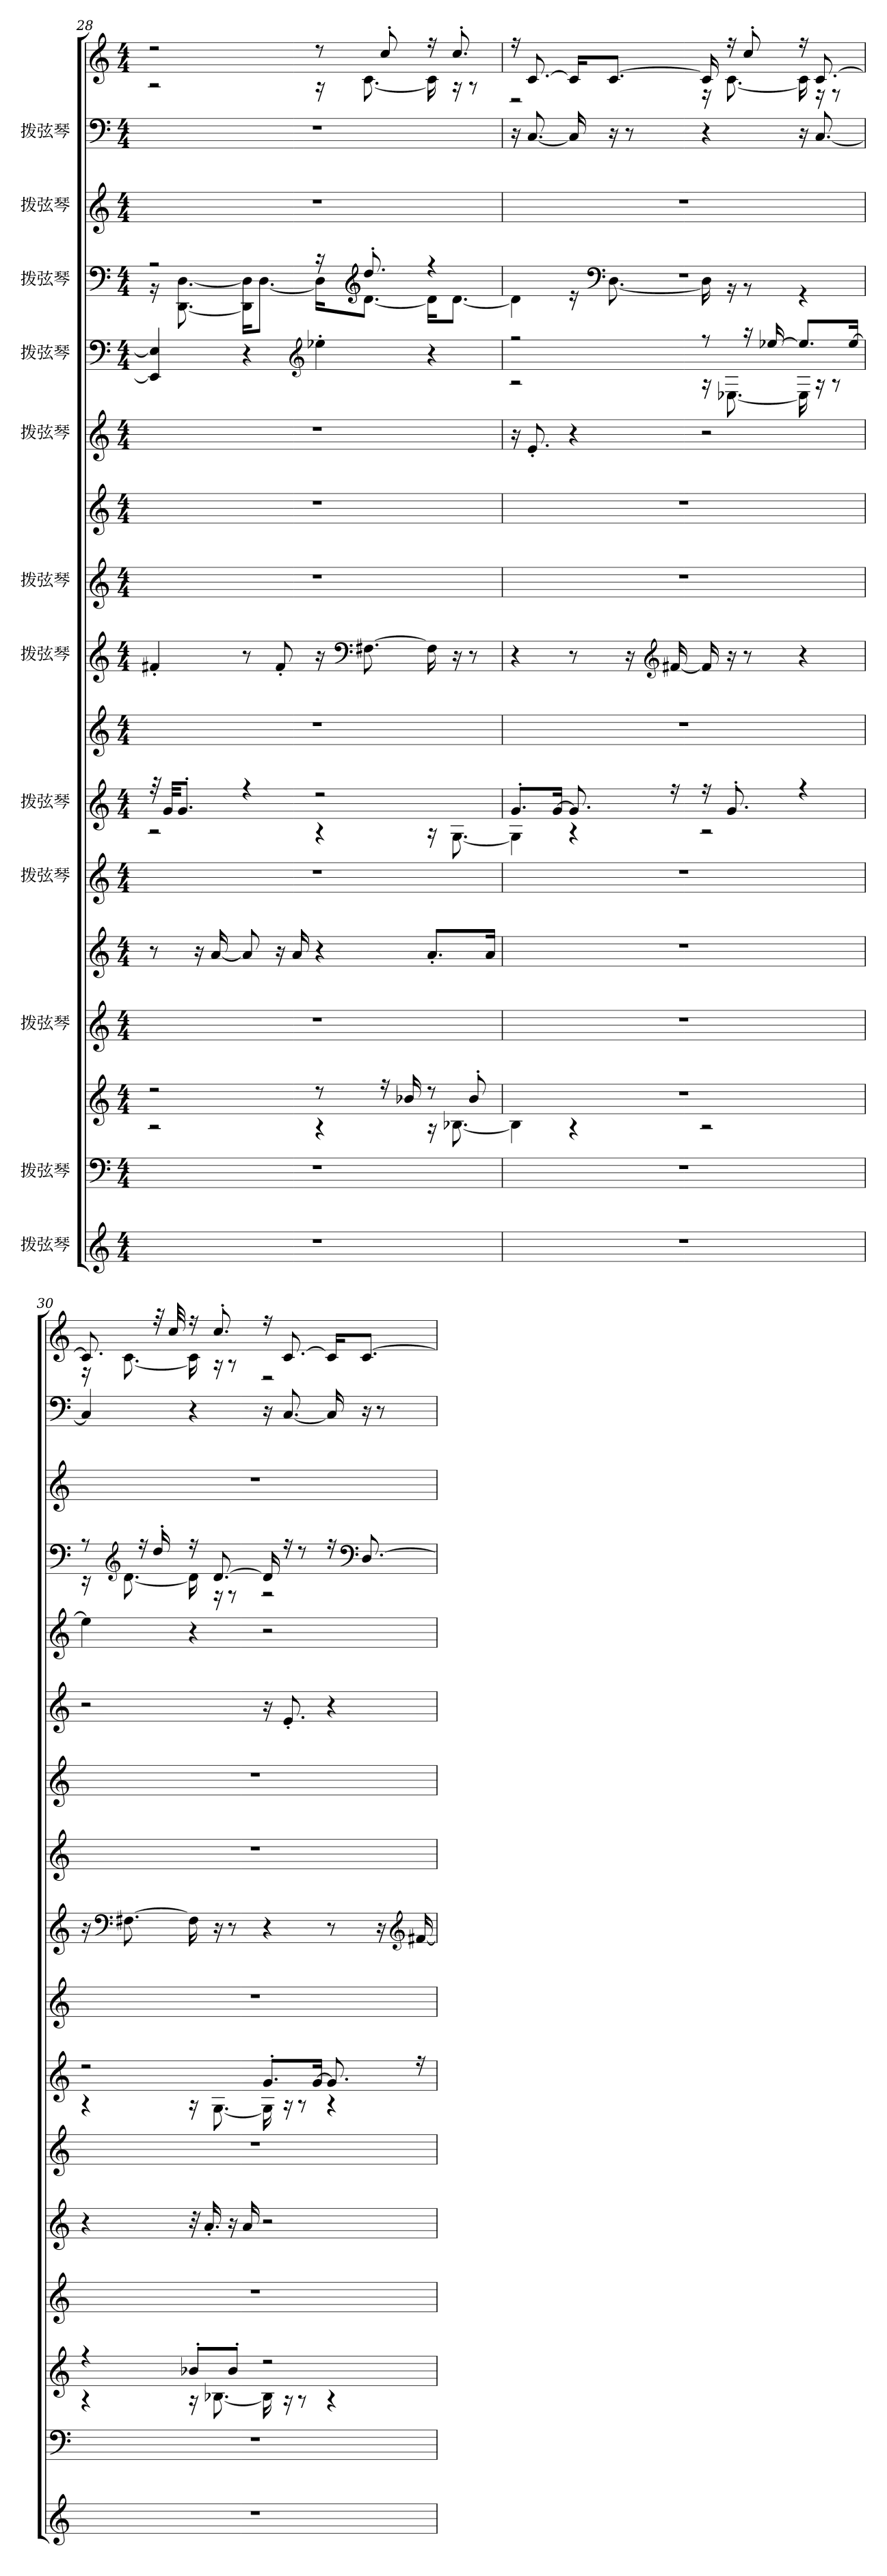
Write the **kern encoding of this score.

**kern	**kern	**kern	**kern	**kern	**kern	**kern	**kern	**kern	**kern	**kern	**kern	**kern	**kern	**kern	**kern	**kern
*part12	*part11	*part11	*part10	*part10	*part9	*part8	*part8	*part7	*part6	*part6	*part5	*part4	*part3	*part2	*part1	*part1
*staff17	*staff16	*staff15	*staff14	*staff13	*staff12	*staff11	*staff10	*staff9	*staff8	*staff7	*staff6	*staff5	*staff4	*staff3	*staff2	*staff1
*I"拨弦琴	*I"拨弦琴	*	*I"拨弦琴	*	*I"拨弦琴	*I"拨弦琴	*	*I"拨弦琴	*I"拨弦琴	*	*I"拨弦琴	*I"拨弦琴	*I"拨弦琴	*I"拨弦琴	*I"拨弦琴	*
!!LO:PB:g=z
*clefG2	*clefF4	*clefG2	*clefG2	*clefG2	*clefG2	*clefG2	*clefG2	*clefG2	*clefG2	*clefG2	*clefG2	*clefF4	*clefF4	*clefG2	*clefF4	*clefG2
*k[]	*k[]	*k[]	*k[]	*k[]	*k[]	*k[]	*k[]	*k[]	*k[]	*k[]	*k[]	*k[]	*k[]	*k[]	*k[]	*k[]
*M4/4	*M4/4	*M4/4	*M4/4	*M4/4	*M4/4	*M4/4	*M4/4	*M4/4	*M4/4	*M4/4	*M4/4	*M4/4	*M4/4	*M4/4	*M4/4	*M4/4
=28	=28	=28	=28	=28	=28	=28	=28	=28	=28	=28	=28	=28	=28	=28	=28	=28
*	*	*^	*	*	*	*^	*	*	*	*	*	*	*^	*	*	*^
1r	1r	2r	2r	1r	8r	1r	32r	2r	1r	4f#X'/	1r	1r	1r	4EE-/] 4E-/]	2r	16r	1r	1r	2r	2r
.	.	.	.	.	.	.	32g/KKL	.	.	.	.	.	.	.	.	.	.	.	.	.
.	.	.	.	.	.	.	8.g'/J	.	.	.	.	.	.	.	.	[8.DD\ [8.D\	.	.	.	.
.	.	.	.	.	16r	.	.	.	.	.	.	.	.	.	.	.	.	.	.	.
.	.	.	.	.	[16a/	.	.	.	.	.	.	.	.	.	.	.	.	.	.	.
.	.	.	.	.	8a/]	.	4r	.	.	8r	.	.	.	4r	.	16DD\] 16D\]KL	.	.	.	.
.	.	.	.	.	.	.	.	.	.	.	.	.	.	.	.	[8.D\J	.	.	.	.
.	.	.	.	.	16r	.	.	.	.	8f#'/	.	.	.	.	.	.	.	.	.	.
.	.	.	.	.	16a/	.	.	.	.	.	.	.	.	.	.	.	.	.	.	.
*	*	*	*	*	*	*	*	*	*	*	*	*	*	*clefG2	*	*	*	*	*	*
.	.	8r	4r	.	4r	.	2r	4r	.	16r	.	.	.	4ee-X'\	16r	16D\KL]	.	.	8r	16r
*	*	*	*	*	*	*	*	*	*	*clefF4	*	*	*	*	*clefG2	*	*	*	*	*
.	.	.	.	.	.	.	.	.	.	[8.F#X\	.	.	.	.	8.dd'/	[8.d\J	.	.	.	[8.c\
.	.	16r	.	.	.	.	.	.	.	.	.	.	.	.	.	.	.	.	8cc'/	.
.	.	16b-X/	.	.	.	.	.	.	.	.	.	.	.	.	.	.	.	.	.	.
.	.	8r	16r	.	8.a'/L	.	.	16r	.	16F#\]	.	.	.	4r	4r	16d\KL]	.	.	16r	16c\]
.	.	.	[8.B-X\	.	.	.	.	[8.G\	.	16r	.	.	.	.	.	[8.d\J	.	.	8.cc'/	16r
.	.	8b-'/	.	.	.	.	.	.	.	8r	.	.	.	.	.	.	.	.	.	8r
.	.	.	.	.	16a/Jk	.	.	.	.	.	.	.	.	.	.	.	.	.	.	.
!!LO:PB:g=z	!!
=29	=29	=29	=29	=29	=29	=29	=29	=29	=29	=29	=29	=29	=29	=29	=29	=29	=29	=29	=29	=29
*	*	*	*	*	*	*	*	*	*	*	*	*	*	*^	*	*	*	*	*	*
1r	1r	1r	4B-\]	1r	1r	1r	8.g'/L	4G\]	1r	4r	1r	1r	16r	2r	2r	1r	4d\]	1r	16r	16r	2r
.	.	.	.	.	.	.	.	.	.	.	.	.	8.e'/	.	.	.	.	.	[8.C/	[8.c/	.
.	.	.	.	.	.	.	[16g/Jk	.	.	.	.	.	.	.	.	.	.	.	.	.	.
.	.	.	4r	.	.	.	8.g/]	4r	.	8r	.	.	4r	.	.	.	16r	.	16C/]	16c/KL]	.
*	*	*	*	*	*	*	*	*	*	*	*	*	*	*	*	*clefF4	*	*	*	*	*
.	.	.	.	.	.	.	.	.	.	.	.	.	.	.	.	.	[8.D\	.	16r	[8.c/J	.
.	.	.	.	.	.	.	.	.	.	16r	.	.	.	.	.	.	.	.	8r	.	.
*	*	*	*	*	*	*	*	*	*	*clefG2	*	*	*	*	*	*	*	*	*	*	*
.	.	.	.	.	.	.	16r	.	.	[16f#X/	.	.	.	.	.	.	.	.	.	.	.
.	.	.	2r	.	.	.	16r	2r	.	16f#/]	.	.	2r	8r	16r	.	16D\]	.	4r	16c/]	16r
.	.	.	.	.	.	.	8.g'/	.	.	16r	.	.	.	.	[8.E-X\	.	16r	.	.	16r	[8.c\
.	.	.	.	.	.	.	.	.	.	8r	.	.	.	16r	.	.	8r	.	.	8cc'/	.
.	.	.	.	.	.	.	.	.	.	.	.	.	.	[16ee-X/	.	.	.	.	.	.	.
.	.	.	.	.	.	.	4r	.	.	4r	.	.	.	8.ee-/L]	16E-\]	.	4r	.	16r	16r	16c\]
.	.	.	.	.	.	.	.	.	.	.	.	.	.	.	16r	.	.	.	[8.C/	[8.c/	16r
.	.	.	.	.	.	.	.	.	.	.	.	.	.	.	8r	.	.	.	.	.	8r
.	.	.	.	.	.	.	.	.	.	.	.	.	.	[16ee-/Jk	.	.	.	.	.	.	.
*	*	*	*	*	*	*	*	*	*	*	*	*	*	*v	*v	*	*	*	*	*	*
!!LO:PB:g=z	!!
=30	=30	=30	=30	=30	=30	=30	=30	=30	=30	=30	=30	=30	=30	=30	=30	=30	=30	=30	=30	=30
1r	1r	4r	4r	1r	4r	1r	2r	4r	1r	16r	1r	1r	2r	4ee-\]	8r	16r	1r	4C/]	8.c/]	16r
*	*	*	*	*	*	*	*	*	*	*clefF4	*	*	*	*	*clefG2	*	*	*	*	*
.	.	.	.	.	.	.	.	.	.	[8.F#X\	.	.	.	.	.	[8.d\	.	.	.	[8.c\
.	.	.	.	.	.	.	.	.	.	.	.	.	.	.	16r	.	.	.	.	.
.	.	.	.	.	.	.	.	.	.	.	.	.	.	.	16dd'/	.	.	.	32r	.
.	.	.	.	.	.	.	.	.	.	.	.	.	.	.	.	.	.	.	32cc/	.
.	.	8b-X'/L	16r	.	32r	.	.	16r	.	16F#\]	.	.	.	4r	16r	16d\]	.	4r	16r	16c\]
.	.	.	.	.	16.a'/	.	.	.	.	.	.	.	.	.	.	.	.	.	.	.
.	.	.	[8.B-X\	.	.	.	.	[8.G\	.	16r	.	.	.	.	[8.d/	16r	.	.	8.cc'/	16r
.	.	8b-'/J	.	.	16r	.	.	.	.	8r	.	.	.	.	.	8r	.	.	.	8r
.	.	.	.	.	16a/	.	.	.	.	.	.	.	.	.	.	.	.	.	.	.
.	.	2r	16B-\]	.	2r	.	8.g'/L	16G\]	.	4r	.	.	16r	2r	16d/]	2r	.	16r	16r	2r
.	.	.	16r	.	.	.	.	16r	.	.	.	.	8.e'/	.	16r	.	.	[8.C/	[8.c/	.
.	.	.	8r	.	.	.	.	8r	.	.	.	.	.	.	8r	.	.	.	.	.
.	.	.	.	.	.	.	[16g/Jk	.	.	.	.	.	.	.	.	.	.	.	.	.
.	.	.	4r	.	.	.	8.g/]	4r	.	8r	.	.	4r	.	16r	.	.	16C/]	16c/KL]	.
*	*	*	*	*	*	*	*	*	*	*	*	*	*	*	*clefF4	*	*	*	*	*
.	.	.	.	.	.	.	.	.	.	.	.	.	.	.	[8.D/	.	.	16r	[8.c/J	.
.	.	.	.	.	.	.	.	.	.	16r	.	.	.	.	.	.	.	8r	.	.
*	*	*	*	*	*	*	*	*	*	*clefG2	*	*	*	*	*	*	*	*	*	*
.	.	.	.	.	.	.	16r	.	.	[16f#X/	.	.	.	.	.	.	.	.	.	.
*	*	*v	*v	*	*	*	*v	*v	*	*	*	*	*	*	*v	*v	*	*	*v	*v
=	=	=	=	=	=	=	=	=	=	=	=	=	=	=	=	=
*-	*-	*-	*-	*-	*-	*-	*-	*-	*-	*-	*-	*-	*-	*-	*-	*-
